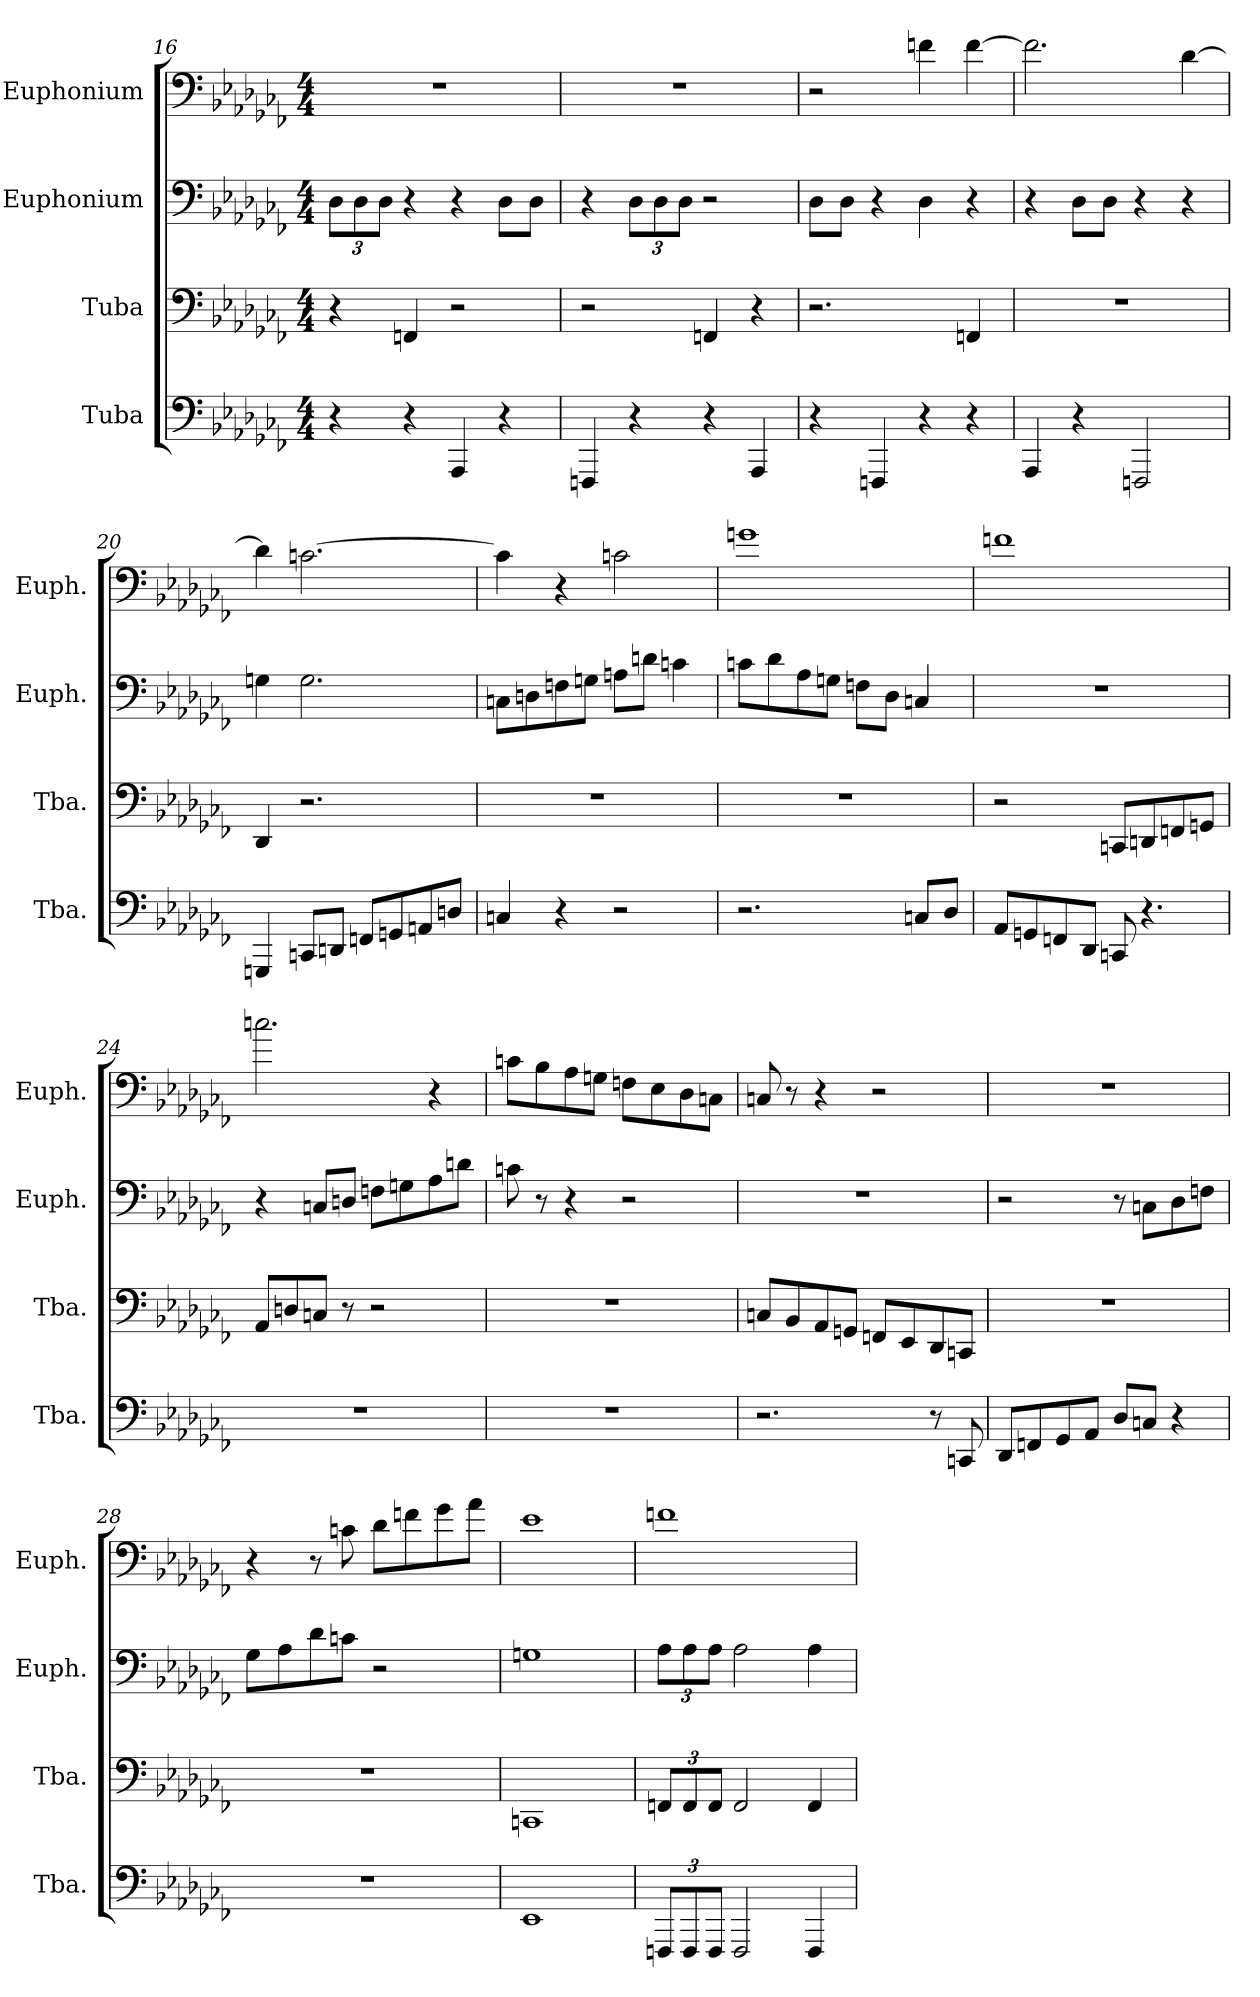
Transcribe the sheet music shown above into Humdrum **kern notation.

**kern	**kern	**kern	**kern
*part4	*part3	*part2	*part1
*staff4	*staff3	*staff2	*staff1
*I"Tuba	*I"Tuba	*I"Euphonium	*I"Euphonium
*I'Tba.	*I'Tba.	*I'Euph.	*I'Euph.
*clefF4	*clefF4	*clefF4	*clefF4
*k[b-e-a-d-g-c-f-]	*k[b-e-a-d-g-c-f-]	*k[b-e-a-d-g-c-f-]	*k[b-e-a-d-g-c-f-]
*M4/4	*M4/4	*M4/4	*M4/4
*	*	*Xbrackettup	*
=16	=16	=16	=16
4r	4r	12D-\L	1r
.	.	12D-\	.
.	.	12D-\J	.
4r	4FFn/	4r	.
4AAA-/	2r	4r	.
4r	.	8D-\L	.
.	.	8D-\J	.
!!LO:PB:g=z
=17	=17	=17	=17
4FFFn/	2r	4r	1r
4r	.	12D-\L	.
.	.	12D-\	.
.	.	12D-\J	.
4r	4FFn/	2r	.
4AAA-/	4r	.	.
=18	=18	=18	=18
4r	2.r	8D-\L	2r
.	.	8D-\J	.
4FFFn/	.	4r	.
4r	.	4D-\	4fn\
4r	4FFn/	4r	[4f\
=19	=19	=19	=19
4AAA-/	1r	4r	2.f\]
4r	.	8D-\L	.
.	.	8D-\J	.
2FFFn/	.	4r	.
.	.	4r	[4d-\
=20	=20	=20	=20
4GGGn/	4DD-/	4Gn\	4d-\]
8CCn/L	2.r	2.G\	[2.cn\
8DDn/J	.	.	.
8FFn/L	.	.	.
8GGn/	.	.	.
8AAn/	.	.	.
8Dn/J	.	.	.
!!LO:LB:g=z
=21	=21	=21	=21
4Cn/	1r	8Cn\L	4c\]
.	.	8Dn\	.
4r	.	8Fn\	4r
.	.	8Gn\J	.
2r	.	8An\L	2cn\
.	.	8dn\J	.
.	.	4cn\	.
=22	=22	=22	=22
2.r	1r	8cn\L	1gn
.	.	8d-\	.
.	.	8A-\	.
.	.	8Gn\J	.
.	.	8Fn\L	.
.	.	8D-\J	.
8Cn/L	.	4Cn/	.
8D-/J	.	.	.
=23	=23	=23	=23
8AA-/L	2r	1r	1fn
8GGn/	.	.	.
8FFn/	.	.	.
8DD-/J	.	.	.
8CCn/	8CCn/L	.	.
4.r	8DDn/	.	.
.	8FFn/	.	.
.	8GGn/J	.	.
!!LO:LB:g=z
=24	=24	=24	=24
1r	8AA-/L	4r	2.ccn\
.	8Dn/	.	.
.	8Cn/J	8Cn/L	.
.	8r	8Dn/J	.
.	2r	8Fn\L	.
.	.	8Gn\	.
.	.	8A-\	4r
.	.	8dn\J	.
=25	=25	=25	=25
1r	1r	8cn\	8cn\L
.	.	8r	8B-\
.	.	4r	8A-\
.	.	.	8Gn\J
.	.	2r	8Fn\L
.	.	.	8E-\
.	.	.	8D-\
.	.	.	8Cn\J
=26	=26	=26	=26
2.r	8Cn/L	1r	8Cn/
.	8BB-/	.	8r
.	8AA-/	.	4r
.	8GGn/J	.	.
.	8FFn/L	.	2r
.	8EE-/	.	.
8r	8DD-/	.	.
8CCn/	8CCn/J	.	.
!!LO:PB:g=z
=27	=27	=27	=27
8DD-/L	1r	2r	1r
8FFn/	.	.	.
8GG-/	.	.	.
8AA-/J	.	.	.
8D-/L	.	8r	.
8Cn/J	.	8Cn\L	.
4r	.	8D-\	.
.	.	8Fn\J	.
=28	=28	=28	=28
1r	1r	8G-\L	4r
.	.	8A-\	.
.	.	8d-\	8r
.	.	8cn\J	8cn\
.	.	2r	8d-\L
.	.	.	8fn\
.	.	.	8g-\
.	.	.	8a-\J
=29	=29	=29	=29
1EE-	1CCn	1Gn	1e-
=30	=30	=30	=30
*Xbrackettup	*Xbrackettup	*	*
12FFFn/L	12FFn/L	12A-\L	1fn
12FFF/	12FF/	12A-\	.
12FFF/J	12FF/J	12A-\J	.
2FFF/	2FF/	2A-\	.
4FFF/	4FF/	4A-\	.
=	=	=	=
*-	*-	*-	*-
